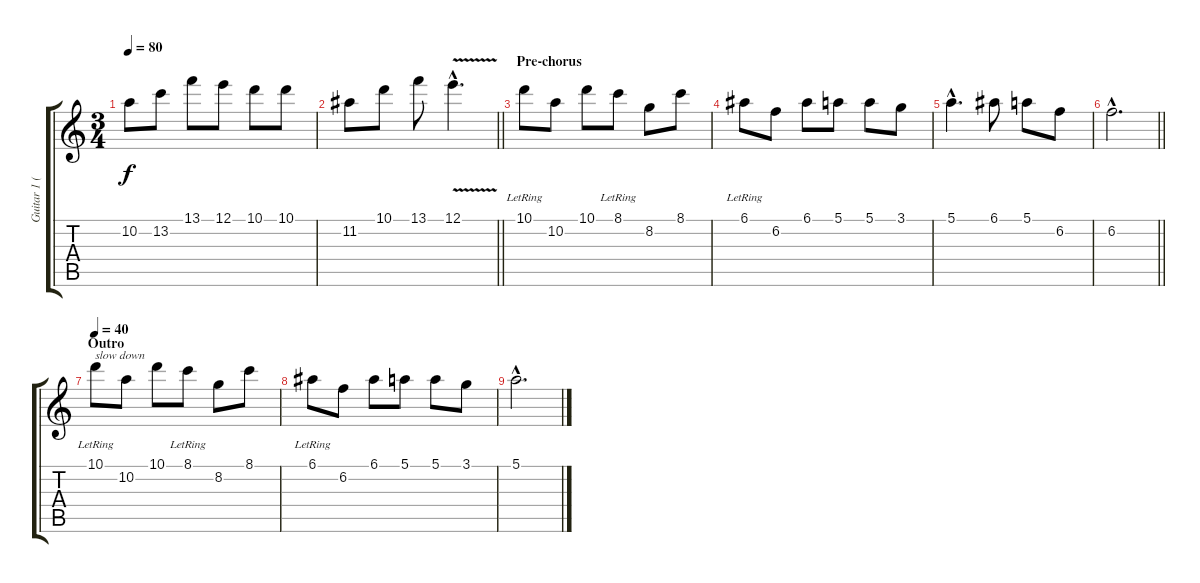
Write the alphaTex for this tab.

\track ("Guitar 1 (Lead)" "Guitar 1 (") {instrument distortionguitar}
\staff {score tabs}
\tuning (E4 B3 G3 D3 A2 E2) {hide}
\ts (3 4)
\tempo 80
\clef g2
\ks c
10.2.8{dy f} 13.2.8 13.1.8 12.1.8 10.1.8 10.1.8 |
\barLineRight lightlight
11.2.8 10.1.8 13.1.8 12.1{v hac}.4{d} |
\section ("" "Pre-chorus")
10.1{lr}.8 10.2.8 10.1.8 8.1{lr}.8 8.2.8 8.1.8 |
6.1{lr}.8 6.2.8 6.1.8 5.1.8 5.1.8 3.1.8 |
5.1{hac}.4{d} 6.1.8 5.1.8 6.2.8 |
\barLineRight lightlight
6.2{hac}.2{d} |
\section ("" "Outro")
\tempo 40
10.1{lr}.8{txt "slow down"} 10.2.8 10.1.8 8.1{lr}.8 8.2.8 8.1.8 |
6.1{lr}.8 6.2.8 6.1.8 5.1.8 5.1.8 3.1.8 |
5.1{hac}.2{d}
